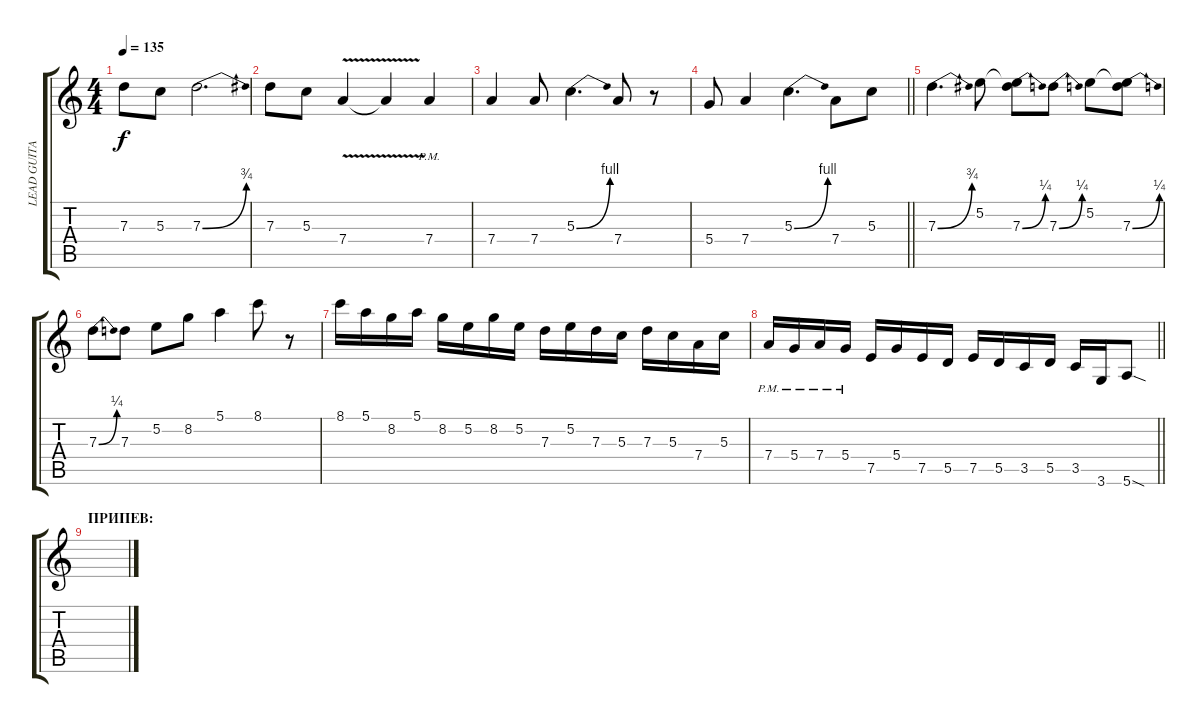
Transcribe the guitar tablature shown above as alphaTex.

\track ("LEAD GUITAR" "LEAD GUITA") {instrument acousticguitarsteel}
\staff {score tabs}
\tuning (E4 B3 G3 D3 A2 E2) {hide}
\ts (4 4)
\tempo 135
\clef g2
\ks c
7.3.8{dy f} 5.3.8 7.3{be (bend 0 0 60 3)}.2{d} |
7.3.8 5.3.8 7.4{v}.4 7.4{t}.4 7.4{pm}.4 |
7.4.4 7.4.8 5.3{be (bend 0 0 60 4)}.4{d} 7.4.8 r.8 |
\barLineRight lightlight
5.4.8 7.4.4 5.3{be (bend 0 0 60 4)}.4{d} 7.4.8 5.3.8 |
7.3{be (bend 0 0 60 3)}.4{d} 5.2.8 (5.2{t} 7.3{be (bend 0 0 60 1)}).8 7.3{be (bend 0 0 60 1)}.8 5.2.8 (5.2{t} 7.3{be (bend 0 0 60 1)}).8 |
7.3{be (bend 0 0 60 1)}.8 7.3.8 5.2.8 8.2.8 5.1.4 8.1.8 r.8 |
8.1.16 5.1.16 8.2.16 5.1.16 8.2.16 5.2.16 8.2.16 5.2.16 7.3.16 5.2.16 7.3.16 5.3.16 7.3.16 5.3.16 7.4.16 5.3.16 |
\barLineRight lightlight
7.4{pm}.16 5.4{pm}.16 7.4{pm}.16 5.4{pm}.16 7.5.16 5.4.16 7.5.16 5.5.16 7.5.16 5.5.16 3.5.16 5.5.16 3.5.16 3.6.16 5.6{sod}.8 |
\section ("" "ПРИПЕВ:")
